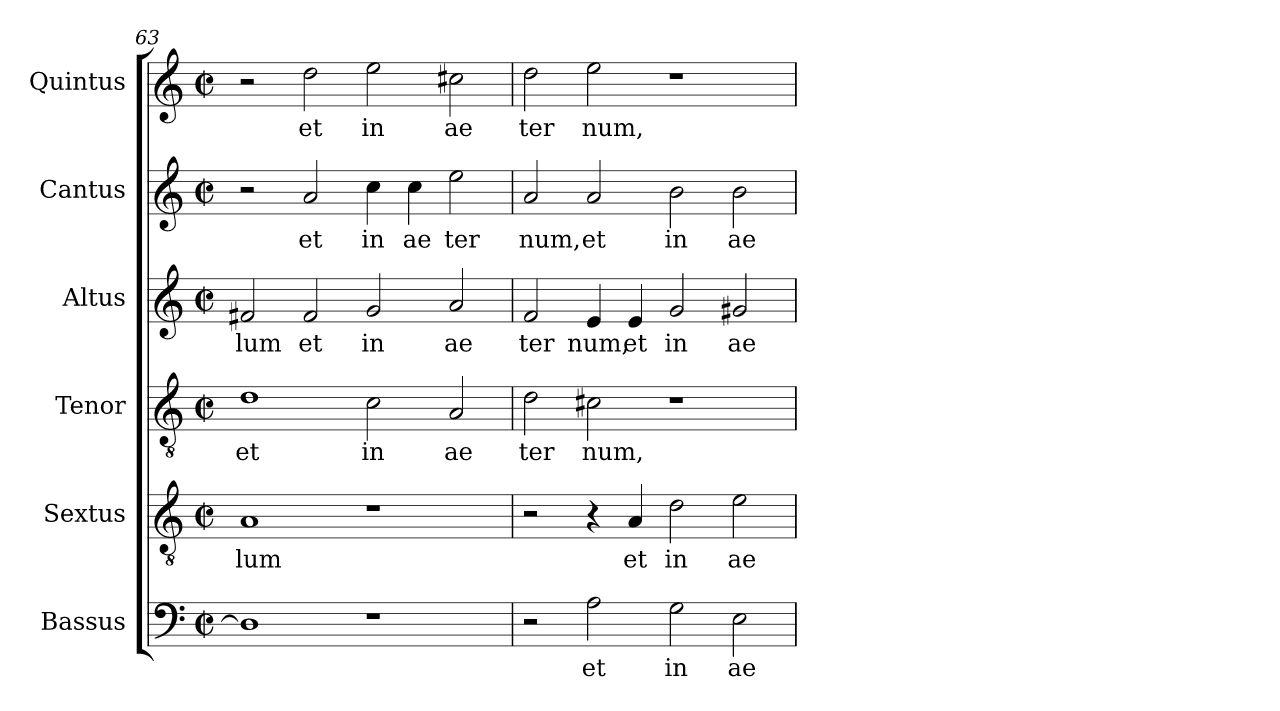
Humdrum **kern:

**kern	**text	**kern	**text	**kern	**text	**kern	**text	**kern	**text	**kern	**text
*part6	*part6	*part5	*part5	*part4	*part4	*part3	*part3	*part2	*part2	*part1	*part1
*staff6	*staff6	*staff5	*staff5	*staff4	*staff4	*staff3	*staff3	*staff2	*staff2	*staff1	*staff1
*I"Bassus	*	*I"Sextus	*	*I"Tenor	*	*I"Altus	*	*I"Cantus	*	*I"Quintus	*
!!LO:LB:g=z
*clefF4	*	*clefGv2	*	*clefGv2	*	*clefG2	*	*clefG2	*	*clefG2	*
*M2/2	*	*M2/2	*	*M2/2	*	*M2/2	*	*M2/2	*	*M2/2	*
*met(c|)	*	*met(c|)	*	*met(c|)	*	*met(c|)	*	*met(c|)	*	*met(c|)	*
=63	=63	=63	=63	=63	=63	=63	=63	=63	=63	=63	=63
!	!	!	!LO:LY:b:cj	!	!LO:LY:b:cj	!	!LO:LY:b:cj	!	!	!	!
1D]	.	1A	lum	1d	et	2f#X/	lum	2r	.	2r	.
!	!	!	!	!	!	!	!LO:LY:b:cj	!	!LO:LY:b:cj	!	!LO:LY:b:cj
.	.	.	.	.	.	2f#/	et	2a/	et	2dd\	et
!	!	!	!	!	!LO:LY:b:cj	!	!LO:LY:b:cj	!	!LO:LY:b:cj	!	!LO:LY:b:cj
1r	.	1r	.	2c\	in	2g/	in	4cc\	in	2ee\	in
!	!	!	!	!	!	!	!	!	!LO:LY:b:cj	!	!
.	.	.	.	.	.	.	.	4cc\	ae	.	.
!	!	!	!	!	!LO:LY:b:cj	!	!LO:LY:b:cj	!	!LO:LY:b:cj	!	!LO:LY:b:cj
.	.	.	.	2A/	ae	2a/	ae	2ee\	ter	2cc#X\	ae
=64	=64	=64	=64	=64	=64	=64	=64	=64	=64	=64	=64
!	!	!	!	!	!LO:LY:b:cj	!	!LO:LY:b:cj	!	!LO:LY:b:cj	!	!LO:LY:b:cj
2r	.	2r	.	2d\	ter	2f/	ter	2a/	num,	2dd\	ter
!	!LO:LY:b:cj	!	!	!	!LO:LY:b:cj	!	!LO:LY:b:cj	!	!LO:LY:b:cj	!	!LO:LY:b:cj
2A\	et	4r	.	2c#X\	num,	4e/	num,	2a/	et	2ee\	num,
!	!	!	!LO:LY:b:cj	!	!	!	!LO:LY:b:cj	!	!	!	!
.	.	4A/	et	.	.	4e/	et	.	.	.	.
!	!LO:LY:b:cj	!	!LO:LY:b:cj	!	!	!	!LO:LY:b:cj	!	!LO:LY:b:cj	!	!
2G\	in	2d\	in	1r	.	2g/	in	2b\	in	1r	.
!	!LO:LY:b:cj	!	!LO:LY:b:cj	!	!	!	!LO:LY:b:cj	!	!LO:LY:b:cj	!	!
2E\	ae	2e\	ae	.	.	2g#X/	ae	2b\	ae	.	.
=	=	=	=	=	=	=	=	=	=	=	=
*-	*-	*-	*-	*-	*-	*-	*-	*-	*-	*-	*-
